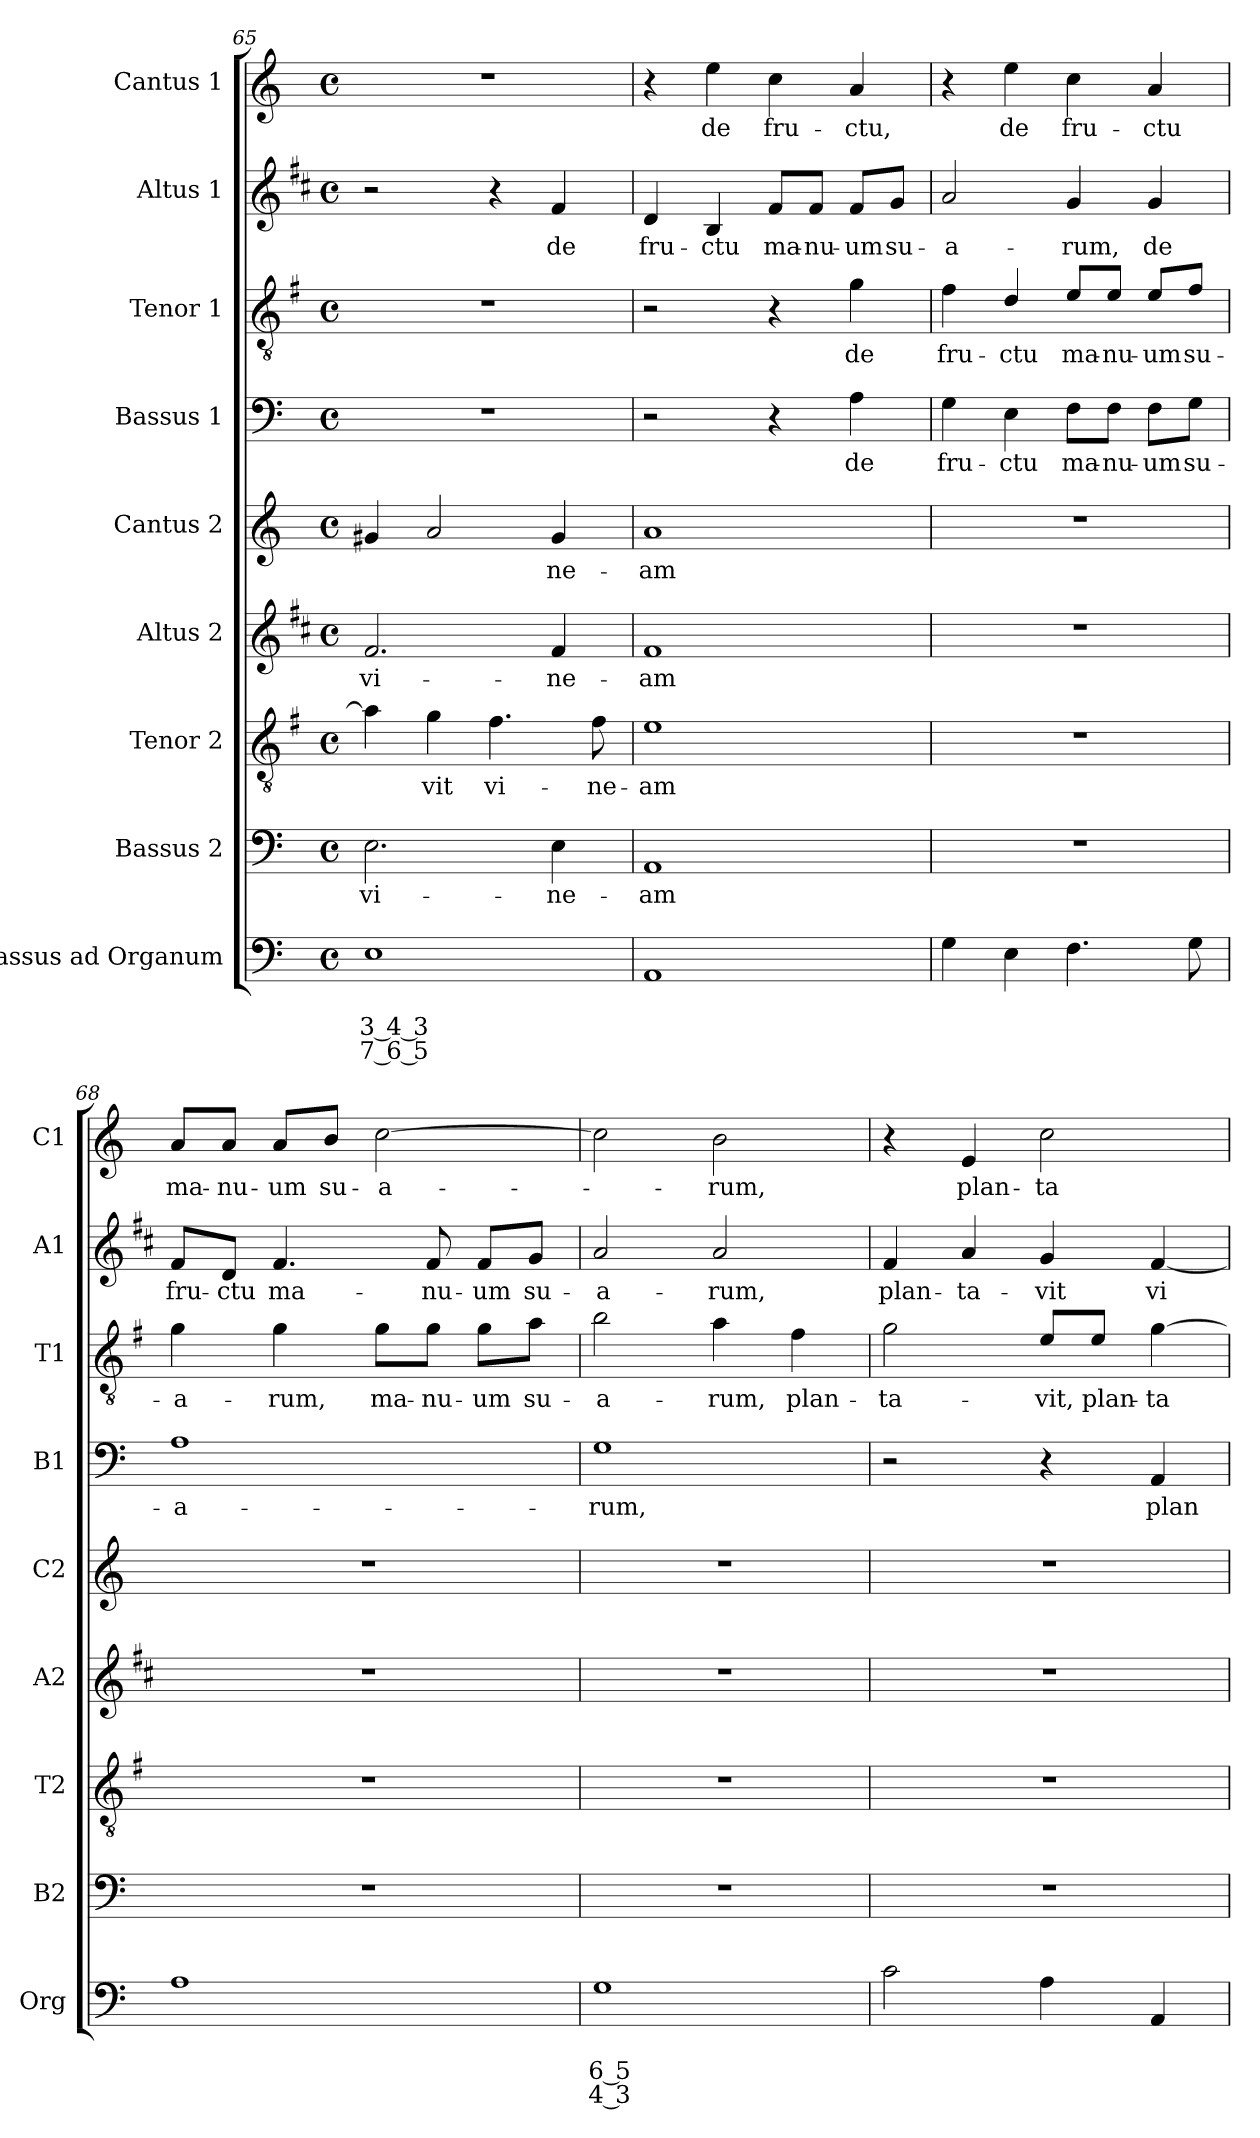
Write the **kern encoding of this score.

**kern	**text	**text	**text	**kern	**text	**kern	**text	**kern	**text	**kern	**text	**kern	**text	**kern	**text	**kern	**text	**kern	**text
*part9	*part9	*part9	*part9	*part8	*part8	*part7	*part7	*part6	*part6	*part5	*part5	*part4	*part4	*part3	*part3	*part2	*part2	*part1	*part1
*staff9	*staff9	*staff9	*staff9	*staff8	*staff8	*staff7	*staff7	*staff6	*staff6	*staff5	*staff5	*staff4	*staff4	*staff3	*staff3	*staff2	*staff2	*staff1	*staff1
*I"Bassus ad Organum	*	*	*	*I"Bassus 2	*	*I"Tenor 2	*	*I"Altus 2	*	*I"Cantus 2	*	*I"Bassus 1	*	*I"Tenor 1	*	*I"Altus 1	*	*I"Cantus 1	*
*I'Org	*	*	*	*I'B2	*	*I'T2	*	*I'A2	*	*I'C2	*	*I'B1	*	*I'T1	*	*I'A1	*	*I'C1	*
*clefF4	*	*	*	*clefF4	*	*clefGv2	*	*clefG2	*	*clefG2	*	*clefF4	*	*clefGv2	*	*clefG2	*	*clefG2	*
*	*	*	*	*	*	*ITrd4c7	*	*ITrd1c2	*	*	*	*	*	*ITrd4c7	*	*ITrd1c2	*	*	*
*k[]	*	*	*	*k[]	*	*k[]	*	*k[]	*	*k[]	*	*k[]	*	*k[]	*	*k[]	*	*k[]	*
*C:	*	*	*	*C:	*	*C:	*	*C:	*	*C:	*	*C:	*	*C:	*	*C:	*	*C:	*
*M4/4	*	*	*	*M4/4	*	*M4/4	*	*M4/4	*	*M4/4	*	*M4/4	*	*M4/4	*	*M4/4	*	*M4/4	*
*met(c)	*	*	*	*met(c)	*	*met(c)	*	*met(c)	*	*met(c)	*	*met(c)	*	*met(c)	*	*met(c)	*	*met(c)	*
=65	=65	=65	=65	=65	=65	=65	=65	=65	=65	=65	=65	=65	=65	=65	=65	=65	=65	=65	=65
!	!	!LO:LY:b	!LO:LY:b	!	!LO:LY:b	!	!	!	!LO:LY:b	!	!	!	!	!	!	!	!	!	!
1E	.	3 4 3	7 6 5	2.E\	vi-	4d\]	.	2.e/	vi-	4g#X/	.	1r	.	1r	.	2r	.	1r	.
!	!	!	!	!	!	!	!LO:LY:b	!	!	!	!	!	!	!	!	!	!	!	!
.	.	.	.	.	.	4c\	-vit	.	.	2a/	.	.	.	.	.	.	.	.	.
!	!	!	!	!	!	!	!LO:LY:b	!	!	!	!	!	!	!	!	!	!	!	!
.	.	.	.	.	.	4.B\	vi-	.	.	.	.	.	.	.	.	4r	.	.	.
!	!	!	!	!	!LO:LY:b	!	!	!	!LO:LY:b	!	!LO:LY:b	!	!	!	!	!	!LO:LY:b	!	!
.	.	.	.	4E\	-ne-	.	.	4e/	-ne-	4g#/	-ne-	.	.	.	.	4e/	de	.	.
!	!	!	!	!	!	!	!LO:LY:b	!	!	!	!	!	!	!	!	!	!	!	!
.	.	.	.	.	.	8B\	-ne-	.	.	.	.	.	.	.	.	.	.	.	.
=66	=66	=66	=66	=66	=66	=66	=66	=66	=66	=66	=66	=66	=66	=66	=66	=66	=66	=66	=66
!	!	!	!	!	!LO:LY:b	!	!LO:LY:b	!	!LO:LY:b	!	!LO:LY:b	!	!	!	!	!	!LO:LY:b	!	!
1AA	.	.	.	1AA	-am	1A	-am	1e	-am	1a	-am	2r	.	2r	.	4c/	fru-	4r	.
!	!	!	!	!	!	!	!	!	!	!	!	!	!	!	!	!	!LO:LY:b	!	!LO:LY:b
.	.	.	.	.	.	.	.	.	.	.	.	.	.	.	.	4A/	-ctu	4ee\	de
!	!	!	!	!	!	!	!	!	!	!	!	!	!	!	!	!	!LO:LY:b	!	!LO:LY:b
.	.	.	.	.	.	.	.	.	.	.	.	4r	.	4r	.	8e/L	ma-	4cc\	fru-
!	!	!	!	!	!	!	!	!	!	!	!	!	!	!	!	!	!LO:LY:b	!	!
.	.	.	.	.	.	.	.	.	.	.	.	.	.	.	.	8e/J	-nu-	.	.
!	!	!	!	!	!	!	!	!	!	!	!	!	!LO:LY:b	!	!LO:LY:b	!	!LO:LY:b	!	!LO:LY:b
.	.	.	.	.	.	.	.	.	.	.	.	4A\	de	4c\	de	8e/L	-um	4a/	-ctu,
!	!	!	!	!	!	!	!	!	!	!	!	!	!	!	!	!	!LO:LY:b	!	!
.	.	.	.	.	.	.	.	.	.	.	.	.	.	.	.	8f/J	su-	.	.
!!LO:LB:g=z
=67	=67	=67	=67	=67	=67	=67	=67	=67	=67	=67	=67	=67	=67	=67	=67	=67	=67	=67	=67
!	!	!	!	!	!	!	!	!	!	!	!	!	!LO:LY:b	!	!LO:LY:b	!	!LO:LY:b	!	!
4G\	.	.	.	1r	.	1r	.	1r	.	1r	.	4G\	fru-	4B\	fru-	2g/	-a-	4r	.
!	!	!	!	!	!	!	!	!	!	!	!	!	!LO:LY:b	!	!LO:LY:b	!	!	!	!LO:LY:b
4E\	.	.	.	.	.	.	.	.	.	.	.	4E\	-ctu	4G/	-ctu	.	.	4ee\	de
!	!	!	!	!	!	!	!	!	!	!	!	!	!LO:LY:b	!	!LO:LY:b	!	!LO:LY:b	!	!LO:LY:b
4.F\	.	.	.	.	.	.	.	.	.	.	.	8F\L	ma-	8A/L	ma-	4f/	-rum,	4cc\	fru-
!	!	!	!	!	!	!	!	!	!	!	!	!	!LO:LY:b	!	!LO:LY:b	!	!	!	!
.	.	.	.	.	.	.	.	.	.	.	.	8F\J	-nu-	8A/J	-nu-	.	.	.	.
!	!	!	!	!	!	!	!	!	!	!	!	!	!LO:LY:b	!	!LO:LY:b	!	!LO:LY:b	!	!LO:LY:b
.	.	.	.	.	.	.	.	.	.	.	.	8F\L	-um	8A/L	-um	4f/	de	4a/	-ctu
!	!	!	!	!	!	!	!	!	!	!	!	!	!LO:LY:b	!	!LO:LY:b	!	!	!	!
8G\	.	.	.	.	.	.	.	.	.	.	.	8G\J	su-	8B/J	su-	.	.	.	.
=68	=68	=68	=68	=68	=68	=68	=68	=68	=68	=68	=68	=68	=68	=68	=68	=68	=68	=68	=68
!	!	!	!	!	!	!	!	!	!	!	!	!	!LO:LY:b	!	!LO:LY:b	!	!LO:LY:b	!	!LO:LY:b
1A	.	.	.	1r	.	1r	.	1r	.	1r	.	1A	-a-	4c\	-a-	8e/L	fru-	8a/L	ma-
!	!	!	!	!	!	!	!	!	!	!	!	!	!	!	!	!	!LO:LY:b	!	!LO:LY:b
.	.	.	.	.	.	.	.	.	.	.	.	.	.	.	.	8c/J	-ctu	8a/J	-nu-
!	!	!	!	!	!	!	!	!	!	!	!	!	!	!	!LO:LY:b	!	!LO:LY:b	!	!LO:LY:b
.	.	.	.	.	.	.	.	.	.	.	.	.	.	4c\	-rum,	4.e/	ma-	8a/L	-um
!	!	!	!	!	!	!	!	!	!	!	!	!	!	!	!	!	!	!	!LO:LY:b
.	.	.	.	.	.	.	.	.	.	.	.	.	.	.	.	.	.	8b/J	su-
!	!	!	!	!	!	!	!	!	!	!	!	!	!	!	!LO:LY:b	!	!	!	!LO:LY:b
.	.	.	.	.	.	.	.	.	.	.	.	.	.	8c\L	ma-	.	.	[2cc\	-a-
!	!	!	!	!	!	!	!	!	!	!	!	!	!	!	!LO:LY:b	!	!LO:LY:b	!	!
.	.	.	.	.	.	.	.	.	.	.	.	.	.	8c\J	-nu-	8e/	-nu-	.	.
!	!	!	!	!	!	!	!	!	!	!	!	!	!	!	!LO:LY:b	!	!LO:LY:b	!	!
.	.	.	.	.	.	.	.	.	.	.	.	.	.	8c\L	-um	8e/L	-um	.	.
!	!	!	!	!	!	!	!	!	!	!	!	!	!	!	!LO:LY:b	!	!LO:LY:b	!	!
.	.	.	.	.	.	.	.	.	.	.	.	.	.	8d\J	su-	8f/J	su-	.	.
=69	=69	=69	=69	=69	=69	=69	=69	=69	=69	=69	=69	=69	=69	=69	=69	=69	=69	=69	=69
!	!	!LO:LY:b	!LO:LY:b	!	!	!	!	!	!	!	!	!	!LO:LY:b	!	!LO:LY:b	!	!LO:LY:b	!	!
1G	.	6 5	4 3	1r	.	1r	.	1r	.	1r	.	1G	-rum,	2e\	-a-	2g/	-a-	2cc\]	.
!	!	!	!	!	!	!	!	!	!	!	!	!	!	!	!LO:LY:b	!	!LO:LY:b	!	!LO:LY:b
.	.	.	.	.	.	.	.	.	.	.	.	.	.	4d\	-rum,	2g/	-rum,	2b\	-rum,
!	!	!	!	!	!	!	!	!	!	!	!	!	!	!	!LO:LY:b	!	!	!	!
.	.	.	.	.	.	.	.	.	.	.	.	.	.	4B\	plan-	.	.	.	.
=70	=70	=70	=70	=70	=70	=70	=70	=70	=70	=70	=70	=70	=70	=70	=70	=70	=70	=70	=70
!	!	!	!	!	!	!	!	!	!	!	!	!	!	!	!LO:LY:b	!	!LO:LY:b	!	!
2c\	.	.	.	1r	.	1r	.	1r	.	1r	.	2r	.	2c\	-ta-	4e/	plan-	4r	.
!	!	!	!	!	!	!	!	!	!	!	!	!	!	!	!	!	!LO:LY:b	!	!LO:LY:b
.	.	.	.	.	.	.	.	.	.	.	.	.	.	.	.	4g/	-ta-	4e/	plan-
!	!	!	!	!	!	!	!	!	!	!	!	!	!	!	!LO:LY:b	!	!LO:LY:b	!	!LO:LY:b
4A\	.	.	.	.	.	.	.	.	.	.	.	4r	.	8A/L	-vit,	4f/	-vit	2cc\	-ta-
!	!	!	!	!	!	!	!	!	!	!	!	!	!	!	!LO:LY:b	!	!	!	!
.	.	.	.	.	.	.	.	.	.	.	.	.	.	8A/J	plan-	.	.	.	.
!	!	!	!	!	!	!	!	!	!	!	!	!	!LO:LY:b	!	!LO:LY:b	!	!LO:LY:b	!	!
4AA/	.	.	.	.	.	.	.	.	.	.	.	4AA/	plan-	[4c\	-ta-	[4e/	vi-	.	.
=	=	=	=	=	=	=	=	=	=	=	=	=	=	=	=	=	=	=	=
*-	*-	*-	*-	*-	*-	*-	*-	*-	*-	*-	*-	*-	*-	*-	*-	*-	*-	*-	*-
